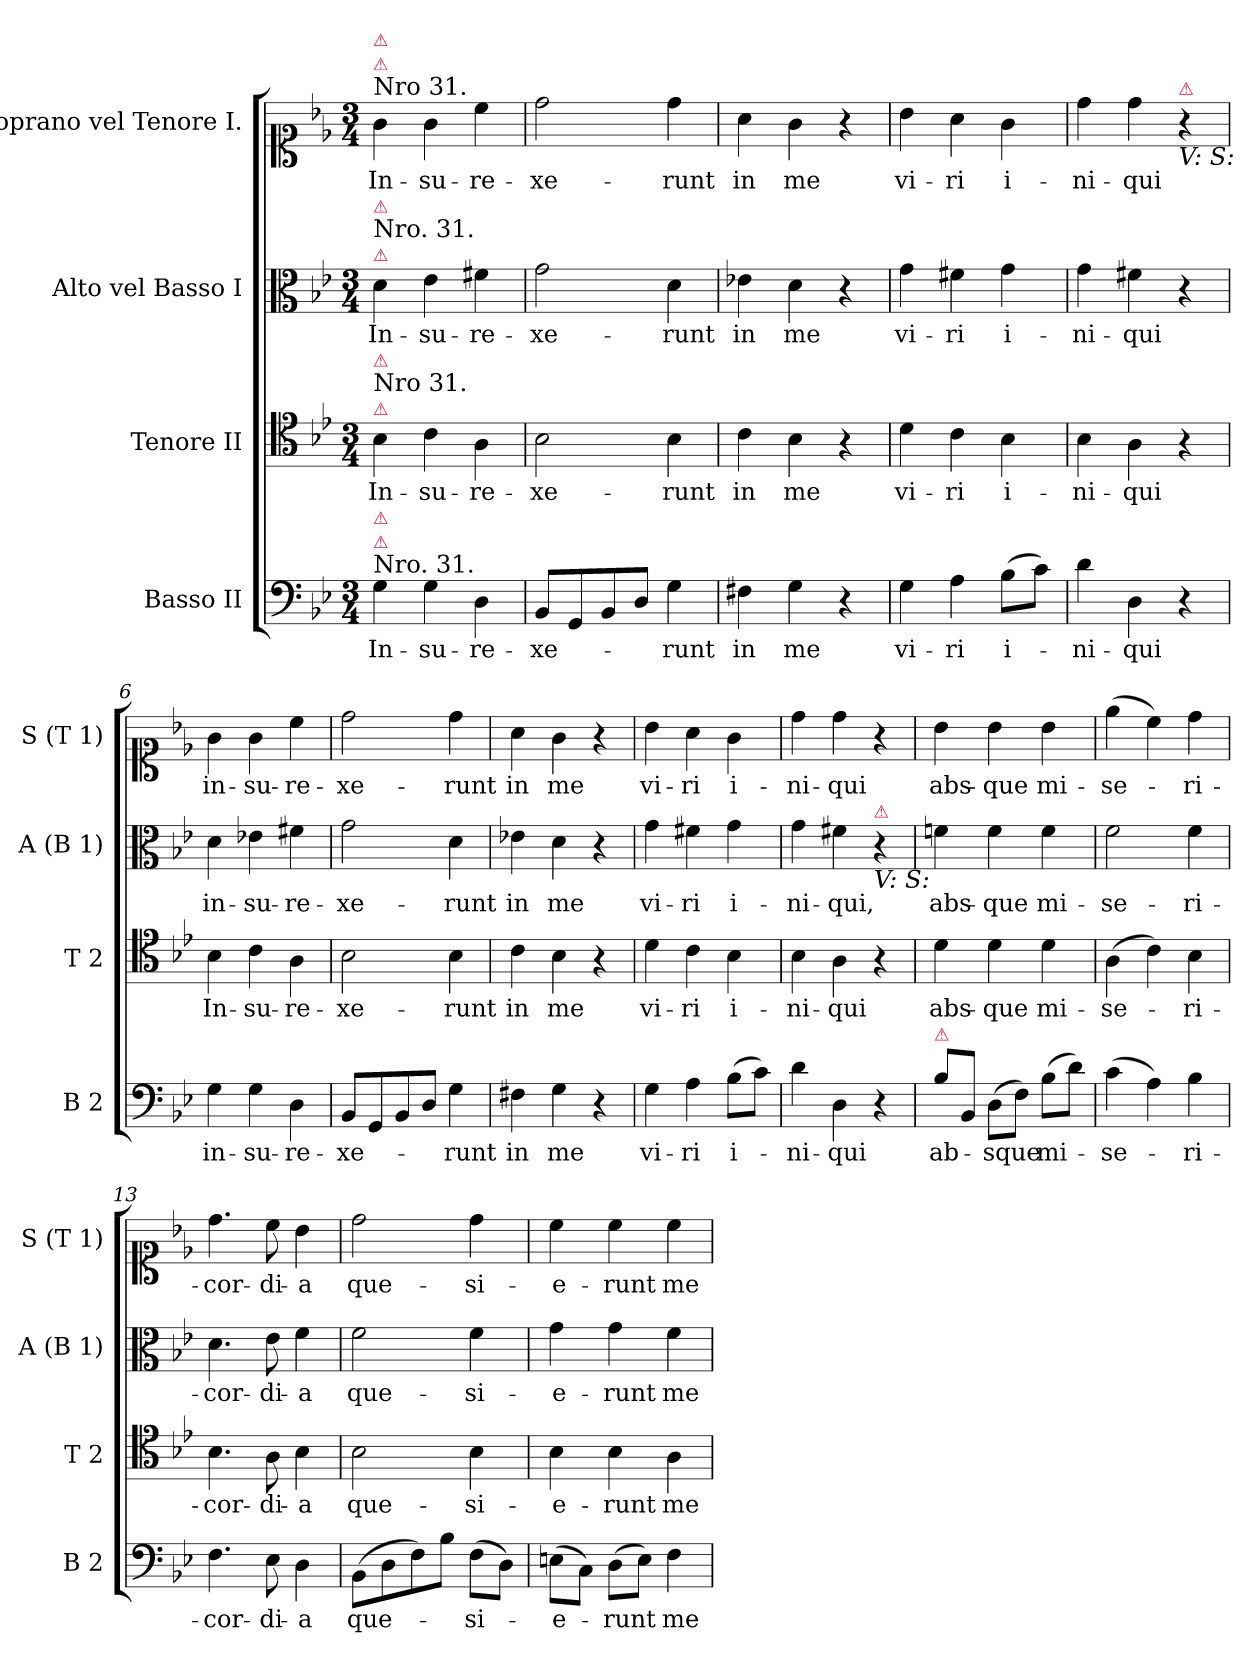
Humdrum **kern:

**kern	**text	**kern	**text	**kern	**text	**kern	**text
*part4	*part4	*part3	*part3	*part2	*part2	*part1	*part1
*staff4	*staff4	*staff3	*staff3	*staff2	*staff2	*staff1	*staff1
*I"Basso II	*	*I"Tenore II	*	*I"Alto vel Basso I	*	*I"Soprano vel Tenore I.	*
*I'B 2	*	*I'T 2	*	*I'A (B 1)	*	*I'S (T 1)	*
*clefF4	*	*clefC4	*	*clefC3	*	*clefC1	*
*k[b-e-]	*	*k[b-e-]	*	*k[b-e-]	*	*k[b-e-]	*
*B-:	*	*B-:	*	*B-:	*	*B-:	*
*M3/4	*	*M3/4	*	*M3/4	*	*M3/4	*
=1	=1	=1	=1	=1	=1	=1	=1
!	!	!	!	!	!	!LO:TX:a:t=Nro 31.	!
!	!	!	!	!	!	!LO:TX:a:color=crimson:t=⚠	!
!	!	!	!	!	!	!LO:TX:a:color=crimson:t=⚠	!
!	!	!	!	!LO:TX:a:color=crimson:t=⚠	!	!	!
!	!	!	!	!LO:TX:a:t=Nro. 31.	!	!	!
!	!	!	!	!LO:TX:a:color=crimson:t=⚠	!	!	!
!	!	!LO:TX:a:color=crimson:t=⚠	!	!	!	!	!
!	!	!LO:TX:a:t=Nro 31.	!	!	!	!	!
!	!	!LO:TX:a:color=crimson:t=⚠	!	!	!	!	!
!LO:TX:a:t=Nro. 31.	!	!	!	!	!	!	!
!LO:TX:a:color=crimson:t=⚠	!	!	!	!	!	!	!
!LO:TX:a:color=crimson:t=⚠	!	!	!	!	!	!	!
4G\	In-	4B-\	In-	4d\	In-	4g\	In-
4G\	-su-	4c\	-su-	4e-\	-su-	4g\	-su-
4D\	-re-	4A\	-re-	4f#X\	-re-	4cc\	-re-
=2	=2	=2	=2	=2	=2	=2	=2
8BB-/L	-xe-	2B-\	-xe-	2g\	-xe-	2dd\	-xe-
8GG/	.	.	.	.	.	.	.
8BB-/	.	.	.	.	.	.	.
8D/J	.	.	.	.	.	.	.
4G\	-runt	4B-\	-runt	4d\	-runt	4dd\	-runt
=3	=3	=3	=3	=3	=3	=3	=3
4F#X\	in	4c\	in	4e-X\	in	4a\	in
4G\	me	4B-\	me	4d\	me	4g\	me
4r	.	4r	.	4r	.	4r	.
=4	=4	=4	=4	=4	=4	=4	=4
4G\	vi-	4d\	vi-	4g\	vi-	4b-\	vi-
4A\	-ri	4c\	-ri	4f#X\	-ri	4a\	-ri
(>8B-\L	i-	4B-\	i-	4g\	i-	4g\	i-
8c\J)	.	.	.	.	.	.	.
=5	=5	=5	=5	=5	=5	=5	=5
4d\	-ni-	4B-\	-ni-	4g\	-ni-	4dd\	-ni-
4D\	-qui	4A\	-qui	4f#X\	-qui	4dd\	-qui
!	!	!	!	!	!	!LO:TX:b:i:t=V&colon; S&colon;	!
!	!	!	!	!	!	!LO:TX:a:color=crimson:t=⚠	!
4r	.	4r	.	4r	.	4r	.
=6	=6	=6	=6	=6	=6	=6	=6
4G\	in-	4B-\	In-	4d\	in-	4g\	in-
4G\	-su-	4c\	-su-	4e-X\	-su-	4g\	-su-
4D\	-re-	4A\	-re-	4f#X\	-re-	4cc\	-re-
=7	=7	=7	=7	=7	=7	=7	=7
8BB-/L	-xe-	2B-\	-xe-	2g\	-xe-	2dd\	-xe-
8GG/	.	.	.	.	.	.	.
8BB-/	.	.	.	.	.	.	.
8D/J	.	.	.	.	.	.	.
4G\	-runt	4B-\	-runt	4d\	-runt	4dd\	-runt
=8	=8	=8	=8	=8	=8	=8	=8
4F#X\	in	4c\	in	4e-X\	in	4a\	in
4G\	me	4B-\	me	4d\	me	4g\	me
4r	.	4r	.	4r	.	4r	.
=9	=9	=9	=9	=9	=9	=9	=9
4G\	vi-	4d\	vi-	4g\	vi-	4b-\	vi-
4A\	-ri	4c\	-ri	4f#X\	-ri	4a\	-ri
(>8B-\L	i-	4B-\	i-	4g\	i-	4g\	i-
8c\J)	.	.	.	.	.	.	.
=10	=10	=10	=10	=10	=10	=10	=10
4d\	-ni-	4B-\	-ni-	4g\	-ni-	4dd\	-ni-
4D\	-qui	4A\	-qui	4f#X\	-qui,	4dd\	-qui
!	!	!	!	!LO:TX:b:i:t=V&colon; S&colon;	!	!	!
!	!	!	!	!LO:TX:a:color=crimson:t=⚠	!	!	!
4r	.	4r	.	4r	.	4r	.
=11	=11	=11	=11	=11	=11	=11	=11
!LO:TX:a:color=crimson:t=⚠	!	!	!	!	!	!	!
8B-\L	ab-	4d\	abs-	4fn\	abs-	4b-\	abs-
8BB-/J	.	.	.	.	.	.	.
(>8D\L	-sque	4d\	-que	4f\	-que	4b-\	-que
8F\J)	.	.	.	.	.	.	.
(>8B-\L	mi-	4d\	mi-	4f\	mi-	4b-\	mi-
8d\J)	.	.	.	.	.	.	.
=12	=12	=12	=12	=12	=12	=12	=12
(>4c\	-se-	(>4A\	-se-	2f\	-se-	(>4ee-\	-se-
4A\)	.	4c\)	.	.	.	4cc\)	.
4B-\	-ri-	4B-\	-ri-	4f\	-ri-	4dd\	-ri-
=13	=13	=13	=13	=13	=13	=13	=13
4.F\	-cor-	4.B-\	-cor-	4.d\	-cor-	4.dd\	-cor-
8E-\	-di-	8A\	-di-	8e-\	-di-	8cc\	-di-
4D\	-a	4B-\	-a	4f\	-a	4b-\	-a
=14	=14	=14	=14	=14	=14	=14	=14
(>8BB-\L	que-	2B-\	que-	2f\	que-	2dd\	que-
8D\	.	.	.	.	.	.	.
8F\)	.	.	.	.	.	.	.
8B-\J	.	.	.	.	.	.	.
(>8F\L	-si-	4B-\	-si-	4f\	-si-	4dd\	-si-
8D\J)	.	.	.	.	.	.	.
=15	=15	=15	=15	=15	=15	=15	=15
(>8En\L	-e-	4B-\	-e-	4g\	-e-	4cc\	-e-
8C\J)	.	.	.	.	.	.	.
(>8D\L	-runt	4B-\	-runt	4g\	-runt	4cc\	-runt
8E\J)	.	.	.	.	.	.	.
4F\	me	4A\	me	4f\	me	4cc\	me
=	=	=	=	=	=	=	=
*-	*-	*-	*-	*-	*-	*-	*-
